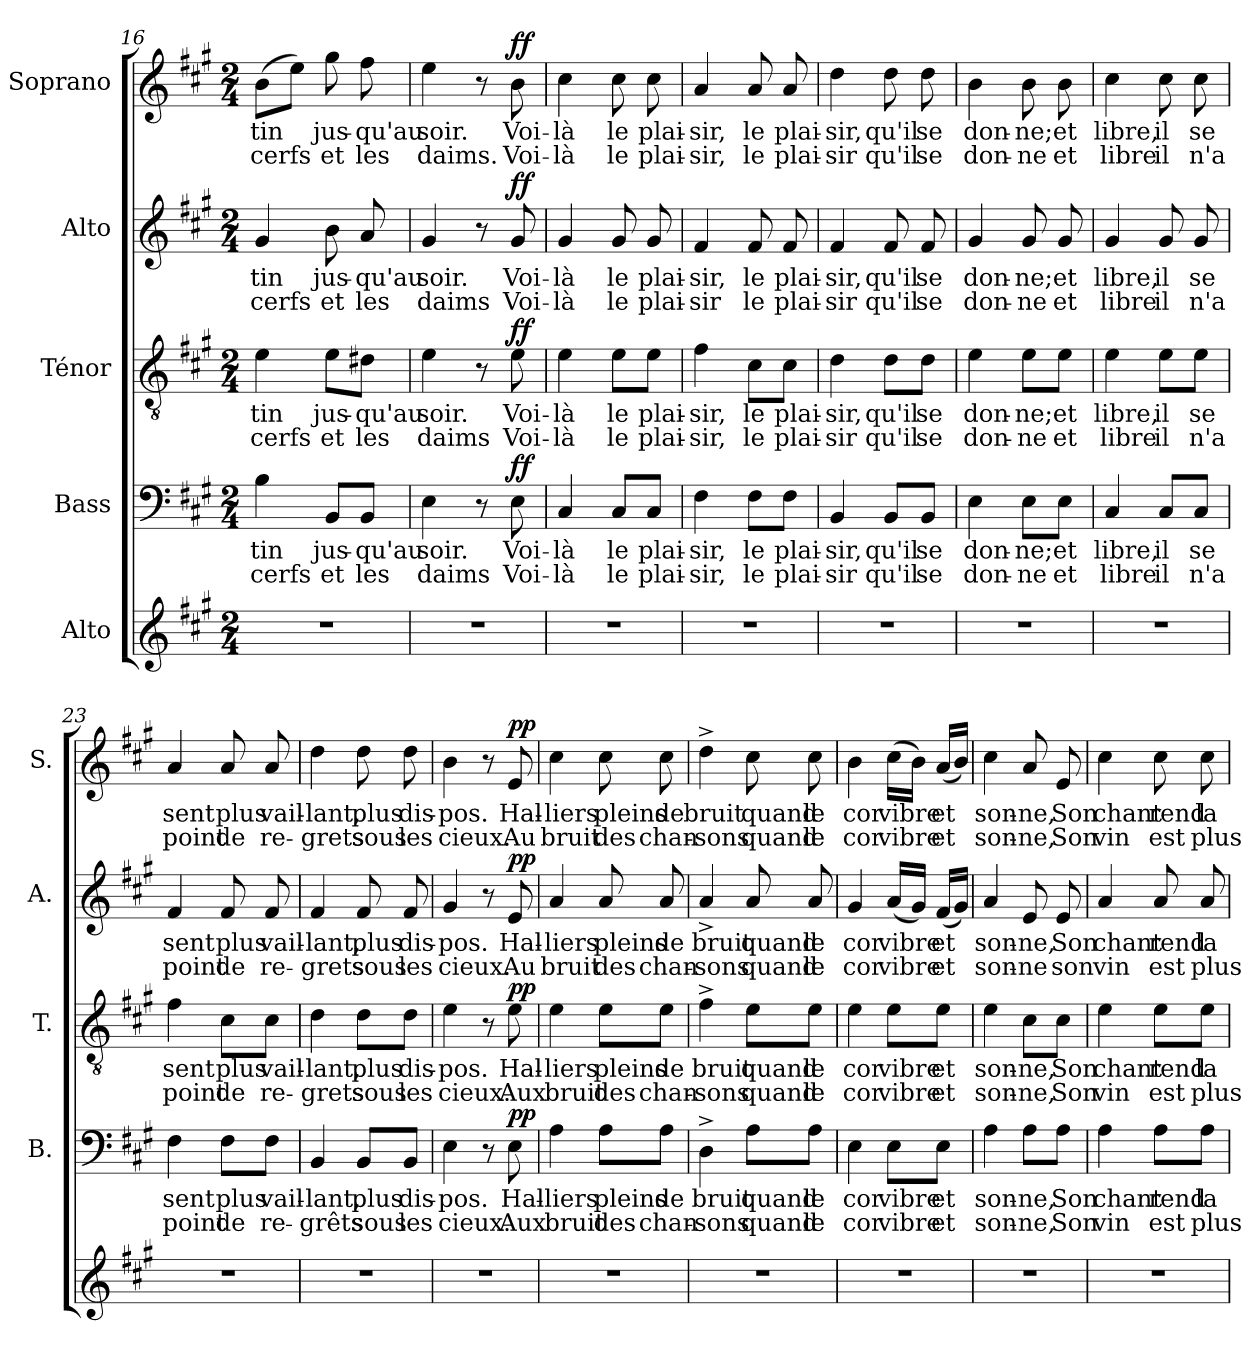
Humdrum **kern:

**kern	**kern	**text	**text	**dynam	**kern	**text	**text	**dynam	**kern	**text	**text	**dynam	**kern	**text	**text	**dynam
*part5	*part4	*part4	*part4	*part4	*part3	*part3	*part3	*part3	*part2	*part2	*part2	*part2	*part1	*part1	*part1	*part1
*staff5	*staff4	*staff4	*staff4	*staff4	*staff3	*staff3	*staff3	*staff3	*staff2	*staff2	*staff2	*staff2	*staff1	*staff1	*staff1	*staff1
*I"Alto	*I"Bass	*	*	*	*I"Ténor	*	*	*	*I"Alto	*	*	*	*I"Soprano	*	*	*
*	*I'B.	*	*	*	*I'T.	*	*	*	*I'A.	*	*	*	*I'S.	*	*	*
!!LO:PB:g=z
*clefG2	*clefF4	*	*	*	*clefGv2	*	*	*	*clefG2	*	*	*	*clefG2	*	*	*
*k[f#c#g#]	*k[f#c#g#]	*	*	*	*k[f#c#g#]	*	*	*	*k[f#c#g#]	*	*	*	*k[f#c#g#]	*	*	*
*M2/4	*M2/4	*	*	*	*M2/4	*	*	*	*M2/4	*	*	*	*M2/4	*	*	*
=16	=16	=16	=16	=16	=16	=16	=16	=16	=16	=16	=16	=16	=16	=16	=16	=16
2r	4B\	-tin	cerfs	.	4e\	-tin	cerfs	.	4g#/	-tin	cerfs	.	(8b\L	-tin	cerfs	.
.	.	.	.	.	.	.	.	.	.	.	.	.	8ee\J)	.	.	.
.	8BB/L	jus-	et	.	8e\L	jus-	et	.	8b\	jus-	et	.	8gg#\	jus-	et	.
.	8BB/J	-qu'au	les	.	8d#X\J	-qu'au	les	.	8a/	-qu'au	les	.	8ff#\	-qu'au	les	.
=17	=17	=17	=17	=17	=17	=17	=17	=17	=17	=17	=17	=17	=17	=17	=17	=17
2r	4E\	soir.	daims	.	4e\	soir.	daims	.	4g#/	soir.	daims	.	4ee\	soir.	daims.	.
.	8r	.	.	.	8r	.	.	.	8r	.	.	.	8r	.	.	.
!	!	!	!	!LO:DY:a	!	!	!	!LO:DY:a	!	!	!	!LO:DY:a	!	!	!	!LO:DY:a
.	8E\	Voi-	Voi-	ff	8e\	Voi-	Voi-	ff	8g#/	Voi-	Voi-	ff	8b\	Voi-	Voi-	ff
=18	=18	=18	=18	=18	=18	=18	=18	=18	=18	=18	=18	=18	=18	=18	=18	=18
2r	4C#/	-là	-là	.	4e\	-là	-là	.	4g#/	-là	-là	.	4cc#\	-là	-là	.
.	8C#/L	le	le	.	8e\L	le	le	.	8g#/	le	le	.	8cc#\	le	le	.
.	8C#/J	plai-	plai-	.	8e\J	plai-	plai-	.	8g#/	plai-	plai-	.	8cc#\	plai-	plai-	.
=19	=19	=19	=19	=19	=19	=19	=19	=19	=19	=19	=19	=19	=19	=19	=19	=19
2r	4F#\	-sir,	-sir,	.	4f#\	-sir,	-sir,	.	4f#/	-sir,	-sir	.	4a/	-sir,	-sir,	.
.	8F#\L	le	le	.	8c#\L	le	le	.	8f#/	le	le	.	8a/	le	le	.
.	8F#\J	plai-	plai-	.	8c#\J	plai-	plai-	.	8f#/	plai-	plai-	.	8a/	plai-	plai-	.
=20	=20	=20	=20	=20	=20	=20	=20	=20	=20	=20	=20	=20	=20	=20	=20	=20
2r	4BB/	-sir,	-sir	.	4d\	-sir,	-sir	.	4f#/	-sir,	-sir	.	4dd\	-sir,	-sir	.
.	8BB/L	qu'il	qu'il	.	8d\L	qu'il	qu'il	.	8f#/	qu'il	qu'il	.	8dd\	qu'il	qu'il	.
.	8BB/J	se	se	.	8d\J	se	se	.	8f#/	se	se	.	8dd\	se	se	.
=21	=21	=21	=21	=21	=21	=21	=21	=21	=21	=21	=21	=21	=21	=21	=21	=21
2r	4E\	don-	don-	.	4e\	don-	don-	.	4g#/	don-	don-	.	4b\	don-	don-	.
.	8E\L	-ne;	-ne	.	8e\L	-ne;	-ne	.	8g#/	-ne;	-ne	.	8b\	-ne;	-ne	.
.	8E\J	et	et	.	8e\J	et	et	.	8g#/	et	et	.	8b\	et	et	.
!!LO:LB:g=z
=22	=22	=22	=22	=22	=22	=22	=22	=22	=22	=22	=22	=22	=22	=22	=22	=22
2r	4C#/	libre,	libre	.	4e\	libre,	libre	.	4g#/	libre,	libre	.	4cc#\	libre,	libre	.
.	8C#/L	il	il	.	8e\L	il	il	.	8g#/	il	il	.	8cc#\	il	il	.
.	8C#/J	se	n'a	.	8e\J	se	n'a	.	8g#/	se	n'a	.	8cc#\	se	n'a	.
=23	=23	=23	=23	=23	=23	=23	=23	=23	=23	=23	=23	=23	=23	=23	=23	=23
2r	4F#\	sent	point	.	4f#\	sent	point	.	4f#/	sent	point	.	4a/	sent	point	.
.	8F#\L	plus	de	.	8c#\L	plus	de	.	8f#/	plus	de	.	8a/	plus	de	.
.	8F#\J	vail-	re-	.	8c#\J	vail-	re-	.	8f#/	vail-	re-	.	8a/	vail-	re-	.
=24	=24	=24	=24	=24	=24	=24	=24	=24	=24	=24	=24	=24	=24	=24	=24	=24
2r	4BB/	-lant,	-grêts	.	4d\	-lant,	-grets	.	4f#/	-lant,	-grets	.	4dd\	-lant,	-grets	.
.	8BB/L	plus	sous	.	8d\L	plus	sous	.	8f#/	plus	sous	.	8dd\	plus	sous	.
.	8BB/J	dis-	les	.	8d\J	dis-	les	.	8f#/	dis-	les	.	8dd\	dis-	les	.
=25	=25	=25	=25	=25	=25	=25	=25	=25	=25	=25	=25	=25	=25	=25	=25	=25
2r	4E\	-pos.	cieux.	.	4e\	-pos.	cieux.	.	4g#/	-pos.	cieux.	.	4b\	-pos.	cieux.	.
.	8r	.	.	.	8r	.	.	.	8r	.	.	.	8r	.	.	.
!	!	!	!	!LO:DY:a	!	!	!	!LO:DY:a	!	!	!	!LO:DY:a	!	!	!	!LO:DY:a
.	8E\	Hal-	Aux	pp	8e\	Hal-	Aux	pp	8e/	Hal-	Au	pp	8e/	Hal-	Au	pp
=26	=26	=26	=26	=26	=26	=26	=26	=26	=26	=26	=26	=26	=26	=26	=26	=26
2r	4A\	-liers	bruit	.	4e\	-liers	bruit	.	4a/	-liers	bruit	.	4cc#\	-liers	bruit	.
.	8A\L	pleins	des	.	8e\L	pleins	des	.	8a/	pleins	des	.	8cc#\	pleins	des	.
.	8A\J	de	chan-	.	8e\J	de	chan-	.	8a/	de	chan-	.	8cc#\	de	chan-	.
!!LO:LB:g=z
=27	=27	=27	=27	=27	=27	=27	=27	=27	=27	=27	=27	=27	=27	=27	=27	=27
2r	4D^\	bruit	-sons	.	4f#^\	bruit	-sons	.	4a^/	bruit	-sons	.	4dd^\	bruit	-sons	.
.	8A\L	quand	quand	.	8e\L	quand	quand	.	8a/	quand	quand	.	8cc#\	quand	quand	.
.	8A\J	le	le	.	8e\J	le	le	.	8a/	le	le	.	8cc#\	le	le	.
=28	=28	=28	=28	=28	=28	=28	=28	=28	=28	=28	=28	=28	=28	=28	=28	=28
2r	4E\	cor	cor	.	4e\	cor	cor	.	4g#/	cor	cor	.	4b\	cor	cor	.
.	8E\L	vibre	vibre	.	8e\L	vibre	vibre	.	(16a/LL	vibre	vibre	.	(16cc#\LL	vibre	vibre	.
.	.	.	.	.	.	.	.	.	16g#/JJ)	.	.	.	16b\JJ)	.	.	.
.	8E\J	et	et	.	8e\J	et	et	.	(16f#/LL	et	-et	.	(16a/LL	et	et	.
.	.	.	.	.	.	.	.	.	16g#/JJ)	.	.	.	16b/JJ)	.	.	.
=29	=29	=29	=29	=29	=29	=29	=29	=29	=29	=29	=29	=29	=29	=29	=29	=29
2r	4A\	son-	son-	.	4e\	son-	son-	.	4a/	son-	son-	.	4cc#\	son-	son-	.
.	8A\L	-ne,	-ne,	.	8c#\L	-ne,	-ne,	.	8e/	-ne,	-ne	.	8a/	-ne,	-ne,	.
.	8A\J	Son	Son	.	8c#\J	Son	Son	.	8e/	Son	son	.	8e/	Son	Son	.
=30	=30	=30	=30	=30	=30	=30	=30	=30	=30	=30	=30	=30	=30	=30	=30	=30
2r	4A\	chant	vin	.	4e\	chant	vin	.	4a/	chant	vin	.	4cc#\	chant	vin	.
.	8A\L	rend	est	.	8e\L	rend	est	.	8a/	rend	est	.	8cc#\	rend	est	.
.	8A\J	la	plus	.	8e\J	la	plus	.	8a/	la	plus	.	8cc#\	la	plus	.
=	=	=	=	=	=	=	=	=	=	=	=	=	=	=	=	=
*-	*-	*-	*-	*-	*-	*-	*-	*-	*-	*-	*-	*-	*-	*-	*-	*-
